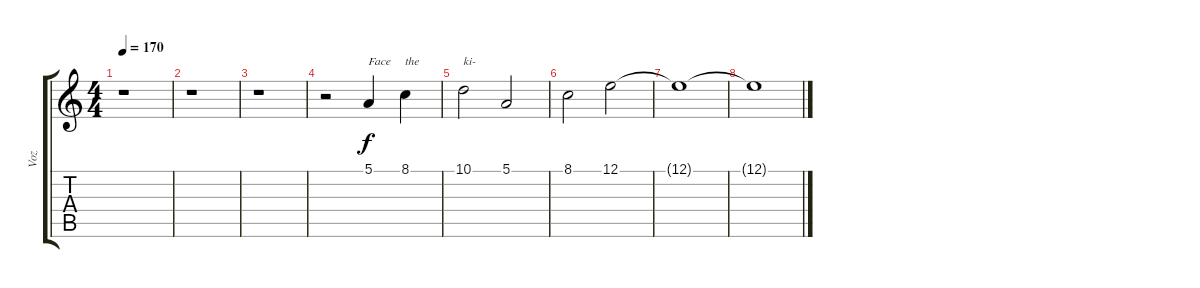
\track ("Voz" "Voz") {instrument tenorsax}
\staff {score tabs}
\tuning (E4 B3 G3 D3 A2 E2) {hide}
\ts (4 4)
\tempo 170
\clef g2
\ks c
r.1{dy f} |
r.1 |
r.1 |
r.2 5.1.4{txt "Face"} 8.1.4{txt "the"} |
10.1.2{txt "ki-"} 5.1.2 |
8.1.2 12.1.2 |
12.1{t}.1 |
12.1{t}.1
